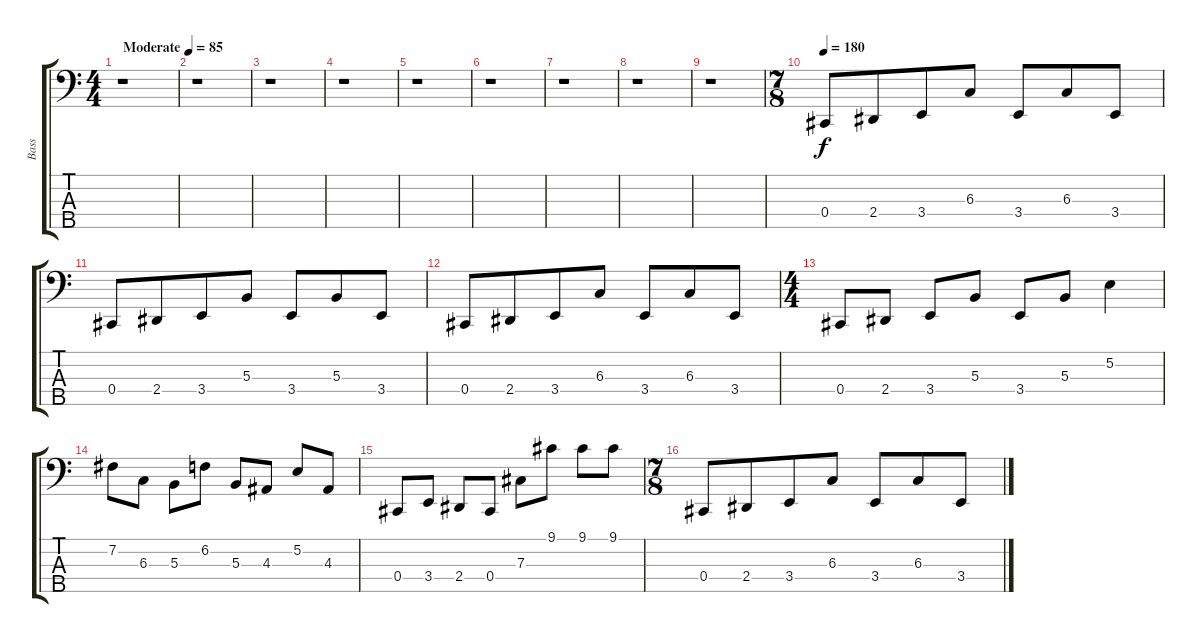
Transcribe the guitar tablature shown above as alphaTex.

\track ("Bass" "Bass") {instrument electricbassfinger}
\staff {score tabs}
\tuning (E2 B1 Gb1 Db1 Ab0) {hide}
\ts (4 4)
\tempo (85 "Moderate")
\clef f4
\ks c
r.1{dy f instrument electricbassfinger} |
r.1 |
r.1 |
r.1 |
r.1 |
r.1 |
r.1 |
r.1 |
r.1 |
\ts (7 8)
\tempo 180
0.4.8 2.4.8 3.4.8 6.3.8 3.4.8 6.3.8 3.4.8 |
0.4.8 2.4.8 3.4.8 5.3.8 3.4.8 5.3.8 3.4.8 |
0.4.8 2.4.8 3.4.8 6.3.8 3.4.8 6.3.8 3.4.8 |
\ts (4 4)
0.4.8 2.4.8 3.4.8 5.3.8 3.4.8 5.3.8 5.2.4 |
7.2.8 6.3.8 5.3.8 6.2.8 5.3.8 4.3.8 5.2.8 4.3.8 |
0.4.8 3.4.8 2.4.8 0.4.8 7.3.8 9.1.8 9.1.8 9.1.8 |
\ts (7 8)
0.4.8 2.4.8 3.4.8 6.3.8 3.4.8 6.3.8 3.4.8
